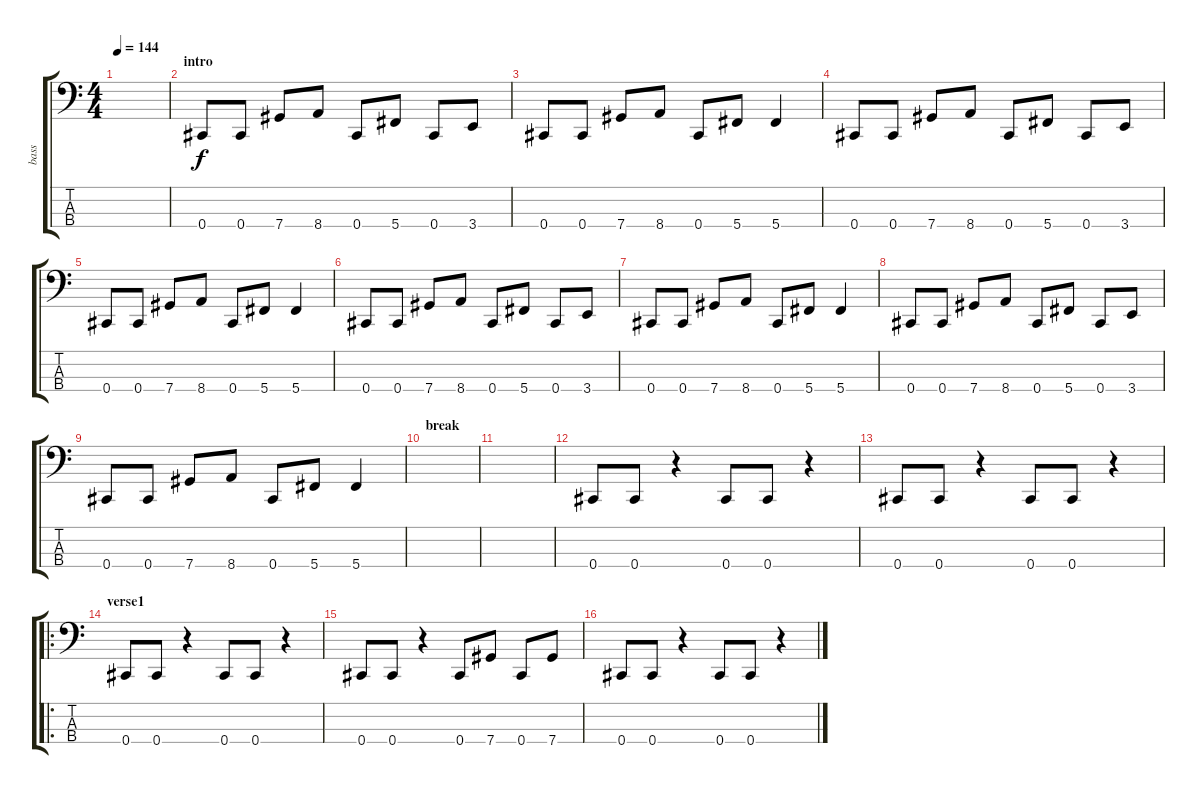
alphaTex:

\track ("bass" "bass") {instrument electricbassfinger}
\staff {score tabs}
\tuning (Gb2 Db2 Ab1 Db1) {hide}
\ts (4 4)
\tempo 144
\clef f4
\ks c
|
\section ("" "intro")
0.4.8 0.4.8 7.4.8 8.4.8 0.4.8 5.4.8 0.4.8 3.4.8 |
0.4.8 0.4.8 7.4.8 8.4.8 0.4.8 5.4.8 5.4.4 |
0.4.8 0.4.8 7.4.8 8.4.8 0.4.8 5.4.8 0.4.8 3.4.8 |
0.4.8 0.4.8 7.4.8 8.4.8 0.4.8 5.4.8 5.4.4 |
0.4.8 0.4.8 7.4.8 8.4.8 0.4.8 5.4.8 0.4.8 3.4.8 |
0.4.8 0.4.8 7.4.8 8.4.8 0.4.8 5.4.8 5.4.4 |
0.4.8 0.4.8 7.4.8 8.4.8 0.4.8 5.4.8 0.4.8 3.4.8 |
0.4.8 0.4.8 7.4.8 8.4.8 0.4.8 5.4.8 5.4.4 |
\section ("" "break")
|
|
0.4.8 0.4.8 r.4 0.4.8 0.4.8 r.4 |
0.4.8 0.4.8 r.4 0.4.8 0.4.8 r.4 |
\ro
\section ("" "verse1")
0.4.8 0.4.8 r.4 0.4.8 0.4.8 r.4 |
0.4.8 0.4.8 r.4 0.4.8 7.4.8 0.4.8 7.4.8 |
0.4.8 0.4.8 r.4 0.4.8 0.4.8 r.4
